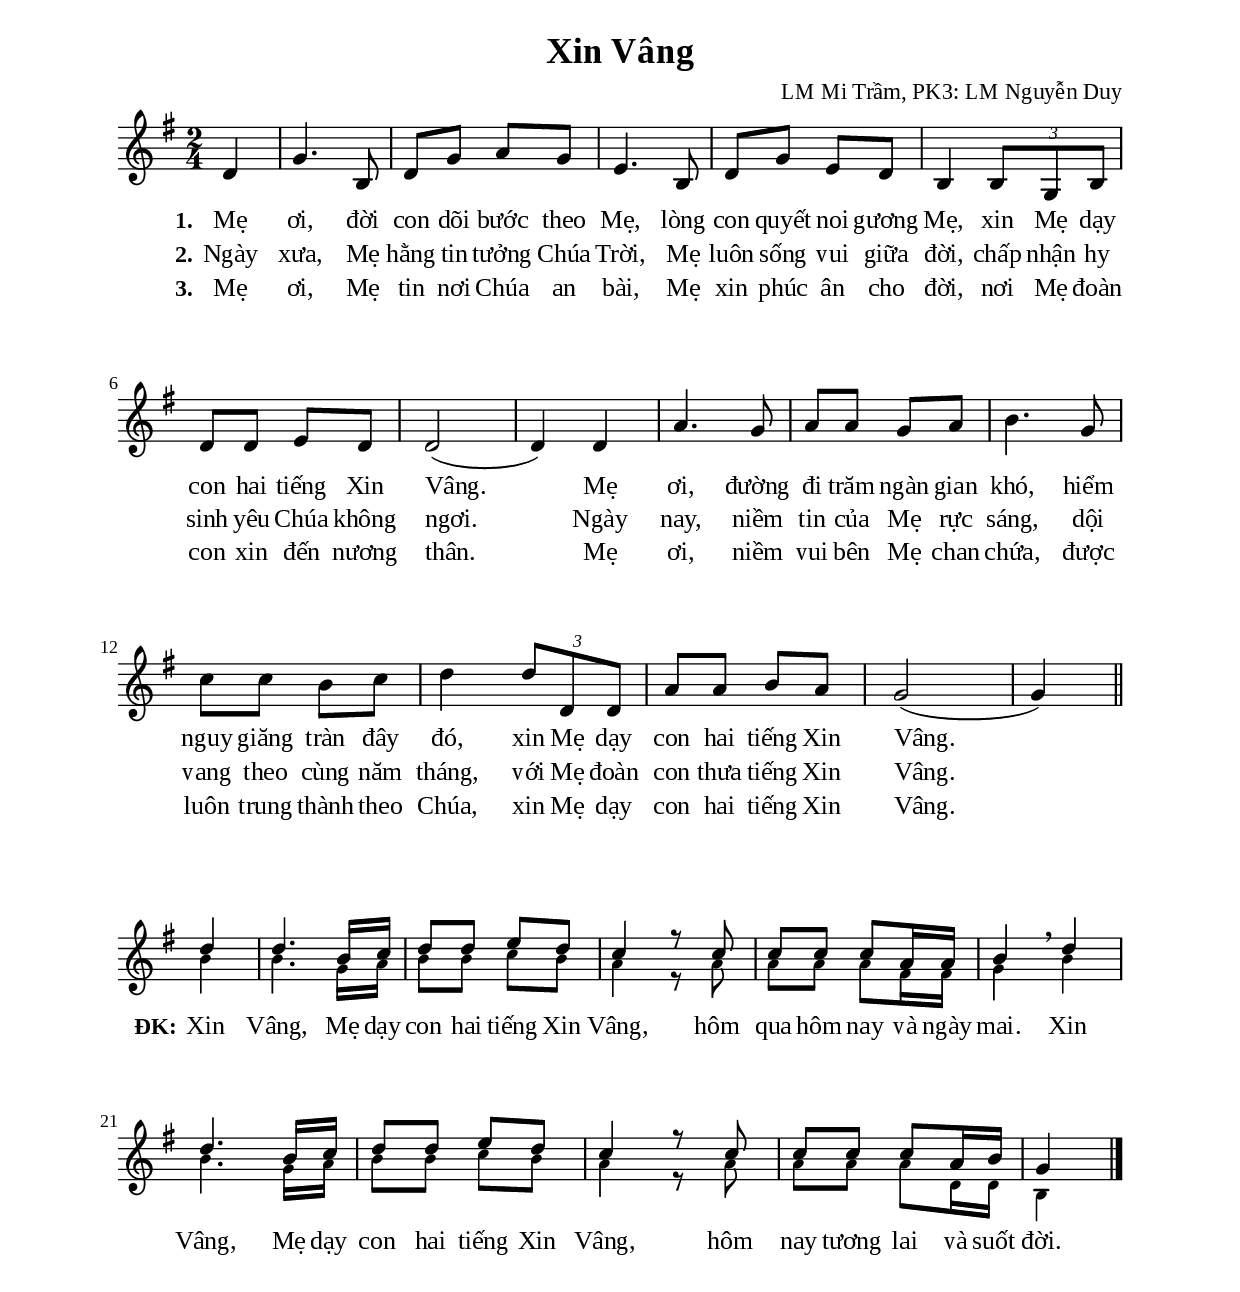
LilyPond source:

%%%%%%%%%%%%%%%%%%%%%%%%%%%%%
% Nội dung tài liệu
% 1. Cài đặt chung
% 2. Nhạc phiên khúc
% 3. Nhạc điệp khúc Soprano
% 4. Nhạc điệp khúc Basso
% 5. Lời phiên khúc
% 6. Lời điệp khúc
% 7. Bố trí
%%%%%%%%%%%%%%%%%%%%%%%%%%%%%

%%%%%%%%%%%%%%%%%%%%%%%%%%%%%
% 1. Cài đặt chung
%%%%%%%%%%%%%%%%%%%%%%%%%%%%%
\version "2.18.2"
\include "english.ly"

\header {
  title = "Xin Vâng"
  composer = "LM Mi Trầm, PK3: LM Nguyễn Duy"
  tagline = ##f
}

global = {
  \key g \major
  \time 2/4
}

\paper {
  #(set-paper-size "a4")
  top-margin = 15\mm
  bottom-margin = 15\mm
  left-margin = 20\mm
  right-margin = 20\mm
  indent = #0
  #(define fonts
	 (make-pango-font-tree "Liberation Serif"
	 		       "Liberation Serif"
			       "Liberation Serif"
			       (/ 20 20)))
}

%%%%%%%%%%%%%%%%%%%%%%%%%%%%%
% 2. Nhạc phiên khúc
%%%%%%%%%%%%%%%%%%%%%%%%%%%%%
nhacPhienKhuc = \relative c' {
  \partial 4 d4
  g4. b,8
  d8 g8 a8 g8
  e4. b8
  d8 g8 e8 d8
  b4 \tuplet 3/2 4 {b8 g8 b8}
  d8 d8 e8 d8
  d2(
  d4) d4
  a'4. g8
  a8 a8 g8 a8
  b4. g8
  c8 c8 b8 c8
  d4 \tuplet 3/2 4 {d8 d,8 d8}
  a'8 a8 b8 a8
  g2 (g4) \bar "||"
}

%%%%%%%%%%%%%%%%%%%%%%%%%%%%%
% 3. Nhạc điệp khúc Soprano
%%%%%%%%%%%%%%%%%%%%%%%%%%%%%
nhacDiepKhucSoprano = \relative c' {
  \set Score.currentBarNumber = #16
  \partial 4 d'4
  d4. b16 c16
  d8 d8 e8 d8
  c4 r8 c8
  c8 c8 c8 a16 a16
  b4 \breathe d4
  d4. b16 c16
  d8 d8 e8 d8
  c4 r8 c8
  c8 c8 c8 a16 b16
                  g4 \bar "|."
}


%%%%%%%%%%%%%%%%%%%%%%%%%%%%%
% 4. Nhạc điệp khúc Basso
%%%%%%%%%%%%%%%%%%%%%%%%%%%%%
nhacDiepKhucBasso = \relative c' {
	\override NoteHead.font-size = #-2
  \partial 4 b'4
  b4. g16 a16
  b8 b8 c8 b8
  a4 r8 a8
  a8 a8 a8 fs16 fs16
  g4 b4
  b4. g16 a16
  b8 b8 c8 b8
  a4 r8 a8
  a8 a8 a8 d,16 d16
                  b4 \bar "|."
}

%%%%%%%%%%%%%%%%%%%%%%%%%%%%%
% 5. Lời phiên khúc
%%%%%%%%%%%%%%%%%%%%%%%%%%%%%
loiPhienKhucMot = \lyricmode {
  \set stanza = #"1."
  Mẹ ơi, đời con dõi bước theo Mẹ, lòng con quyết noi gương Mẹ, xin Mẹ dạy con hai tiếng Xin Vâng.
  Mẹ ơi, đường đi trăm ngàn gian khó, hiểm nguy giăng tràn đây đó, xin Mẹ dạy con hai tiếng Xin Vâng.
}

loiPhienKhucHai = \lyricmode {
  \set stanza = #"2."
  Ngày xưa, Mẹ hằng tin tưởng Chúa Trời, Mẹ luôn sống vui giữa đời, chấp nhận hy sinh yêu Chúa không ngơi.
  Ngày nay, niềm tin của Mẹ rực sáng, dội vang theo cùng năm tháng, với Mẹ đoàn con thưa tiếng Xin Vâng.
}

loiPhienKhucBa = \lyricmode {
  \set stanza = #"3."
  Mẹ ơi, Mẹ tin nơi Chúa an bài, Mẹ xin phúc ân cho đời, nơi Mẹ đoàn con xin đến nương thân.
  Mẹ ơi, niềm vui bên Mẹ chan chứa, được luôn trung thành theo Chúa, xin Mẹ dạy con hai tiếng Xin Vâng.
}


%%%%%%%%%%%%%%%%%%%%%%%%%%%%%
% 6. Lời điệp khúc
%%%%%%%%%%%%%%%%%%%%%%%%%%%%%
loiDiepKhuc = \lyricmode {
  \set stanza = #"ĐK:"
  Xin Vâng, Mẹ dạy con hai tiếng Xin Vâng, hôm qua hôm nay và ngày mai.
  Xin Vâng, Mẹ dạy con hai tiếng Xin Vâng, hôm nay tương lai và suốt đời.
}

%%%%%%%%%%%%%%%%%%%%%%%%%%%%%
% 7. Bố trí
%%%%%%%%%%%%%%%%%%%%%%%%%%%%%
\score {
  \new ChoirStaff <<
    \new Staff = verses <<
      \new Voice = "verse" {
        \global \stemNeutral \nhacPhienKhuc
      }
    >>
    \new Lyrics \lyricsto verse \loiPhienKhucMot
    \new Lyrics \lyricsto verse \loiPhienKhucHai
    \new Lyrics \lyricsto verse \loiPhienKhucBa
  >>
  \layout {
    \context {
      \Lyrics
      \override VerticalAxisGroup.staff-affinity = ##f
      \override VerticalAxisGroup.staff-staff-spacing =
        #'((basic-distance . 0)
     (minimum-distance . 1)
     (padding . 1))
    }
    \context {
      \Staff
      \override VerticalAxisGroup.staff-staff-spacing =
        #'((basic-distance . 0)
     (minimum-distance . 1)
     (padding . 1))
    }
  }
}

\score {
  \new ChoirStaff <<
    \new Staff = chorus <<
      \new Voice = "sopranos" {
        \voiceOne \global \stemUp \nhacDiepKhucSoprano
      }
      \new Voice = "basses" {
        \voiceTwo \global \stemDown \nhacDiepKhucBasso
      }
    >>
    \new Lyrics = basses
    \context Lyrics = basses \lyricsto basses \loiDiepKhuc
  >>
  \layout {
    \context {
      \Lyrics
      \override VerticalAxisGroup.staff-affinity = ##f
      \override VerticalAxisGroup.staff-staff-spacing =
        #'((basic-distance . 0)
	   (minimum-distance . 1)
	   (padding . 1))
    }
    \context {
      \Staff
      \remove "Time_signature_engraver"
      \override VerticalAxisGroup.staff-staff-spacing =
        #'((basic-distance . 0)
	   (minimum-distance . 1)
	   (padding . 1))
    }
  }
}
